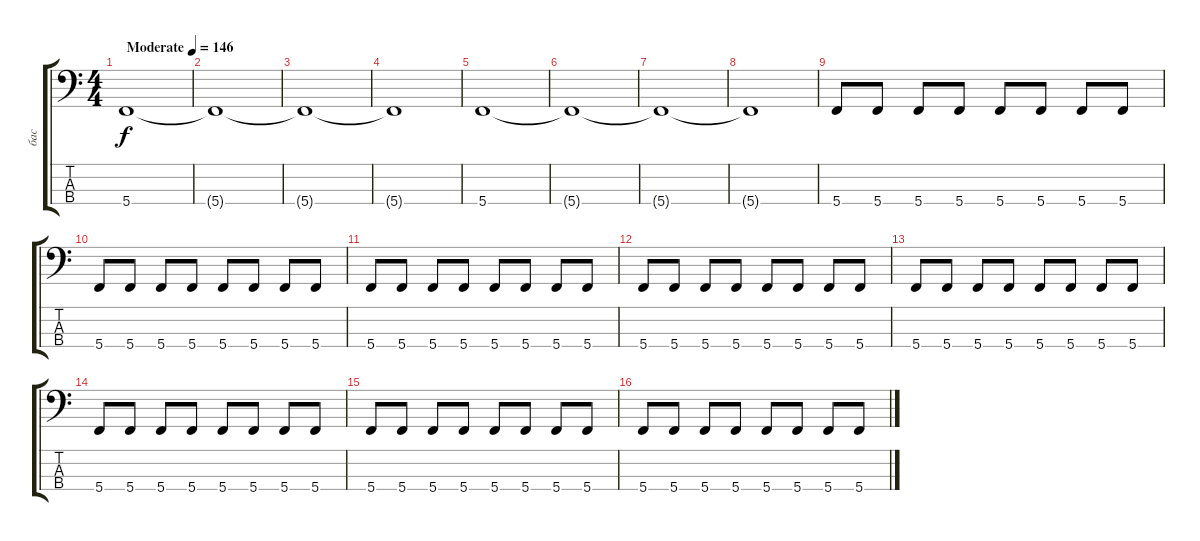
\track ("бас" "бас") {instrument electricbasspick}
\staff {score tabs}
\tuning (F2 C2 G1 C1) {hide}
\ts (4 4)
\tempo (146 "Moderate")
\clef f4
\ks c
5.4.1{dy f instrument electricbasspick} |
5.4{t}.1 |
5.4{t}.1 |
5.4{t}.1 |
5.4.1 |
5.4{t}.1 |
5.4{t}.1 |
5.4{t}.1 |
5.4.8 5.4.8 5.4.8 5.4.8 5.4.8 5.4.8 5.4.8 5.4.8 |
5.4.8 5.4.8 5.4.8 5.4.8 5.4.8 5.4.8 5.4.8 5.4.8 |
5.4.8 5.4.8 5.4.8 5.4.8 5.4.8 5.4.8 5.4.8 5.4.8 |
5.4.8 5.4.8 5.4.8 5.4.8 5.4.8 5.4.8 5.4.8 5.4.8 |
5.4.8 5.4.8 5.4.8 5.4.8 5.4.8 5.4.8 5.4.8 5.4.8 |
5.4.8 5.4.8 5.4.8 5.4.8 5.4.8 5.4.8 5.4.8 5.4.8 |
5.4.8 5.4.8 5.4.8 5.4.8 5.4.8 5.4.8 5.4.8 5.4.8 |
5.4.8 5.4.8 5.4.8 5.4.8 5.4.8 5.4.8 5.4.8 5.4.8
